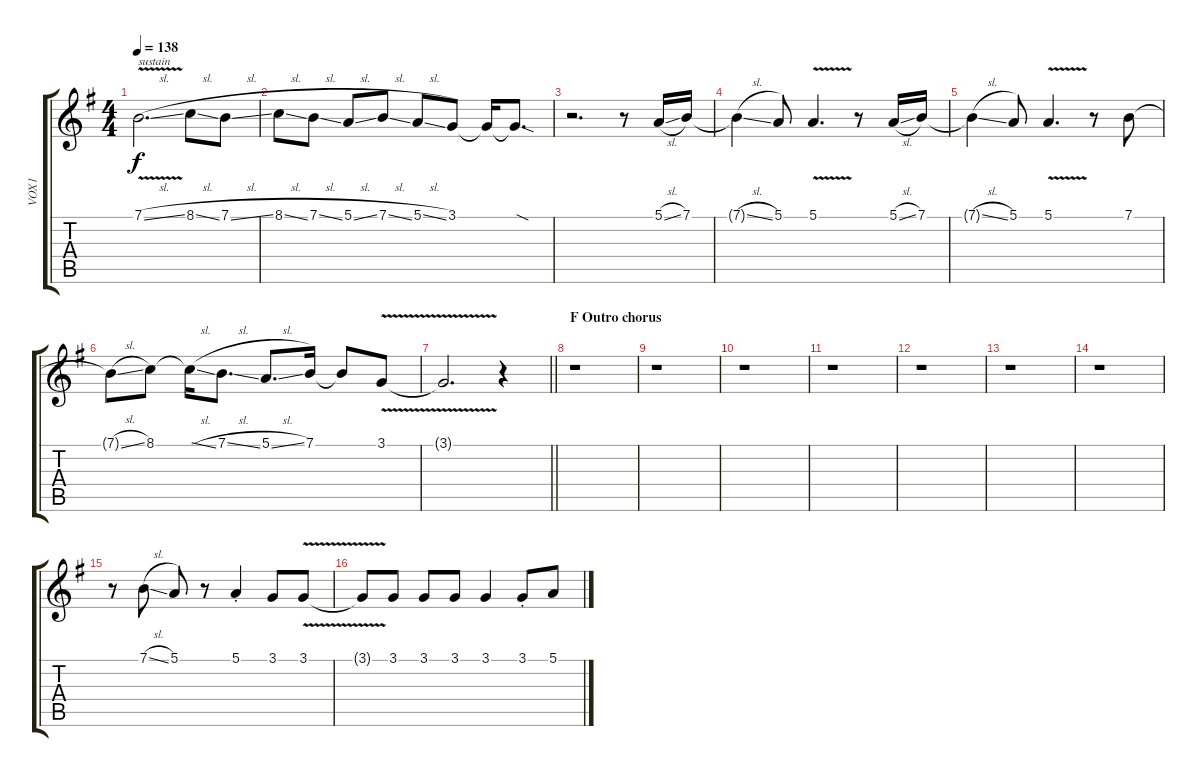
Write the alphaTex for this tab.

\track ("VOX1" "VOX1") {instrument lead2sawtooth}
\staff {score tabs}
\tuning (E4 B3 G3 D3 A2 E2) {hide}
\ts (4 4)
\tempo 138
\clef g2
\ks g
7.1{v sl t}.2{d txt "sustain" dy f} 8.1{sl}.8 7.1{sl}.8 |
8.1{sl}.8 7.1{sl}.8 5.1{sl}.8 7.1{sl}.8 5.1{sl}.8 3.1.8 3.1{t}.16 3.1{sod t}.8{d} |
r.2{d} r.8 5.1{sl}.16 7.1.16 |
7.1{sl t}.4 5.1.8 5.1{v}.4{d} r.8 5.1{sl}.16 7.1.16 |
7.1{sl t}.4 5.1.8 5.1{v}.4{d} r.8 7.1.8 |
7.1{sl t}.8 8.1.8 8.1{sl t}.16 7.1{sl}.8{d} 5.1{sl}.8{d} 7.1.16 7.1{t}.8 3.1{v}.8 |
\barLineRight lightlight
3.1{t}.2{d} r.4 |
\section ("" "F Outro chorus")
r.1 |
r.1 |
r.1 |
r.1 |
r.1 |
r.1 |
r.1 |
r.8 7.1{sl}.8 5.1.8 r.8 5.1{st}.4 3.1.8 3.1{v}.8 |
3.1{t}.8 3.1.8 3.1.8 3.1.8 3.1.4 3.1{st}.8 5.1.8
